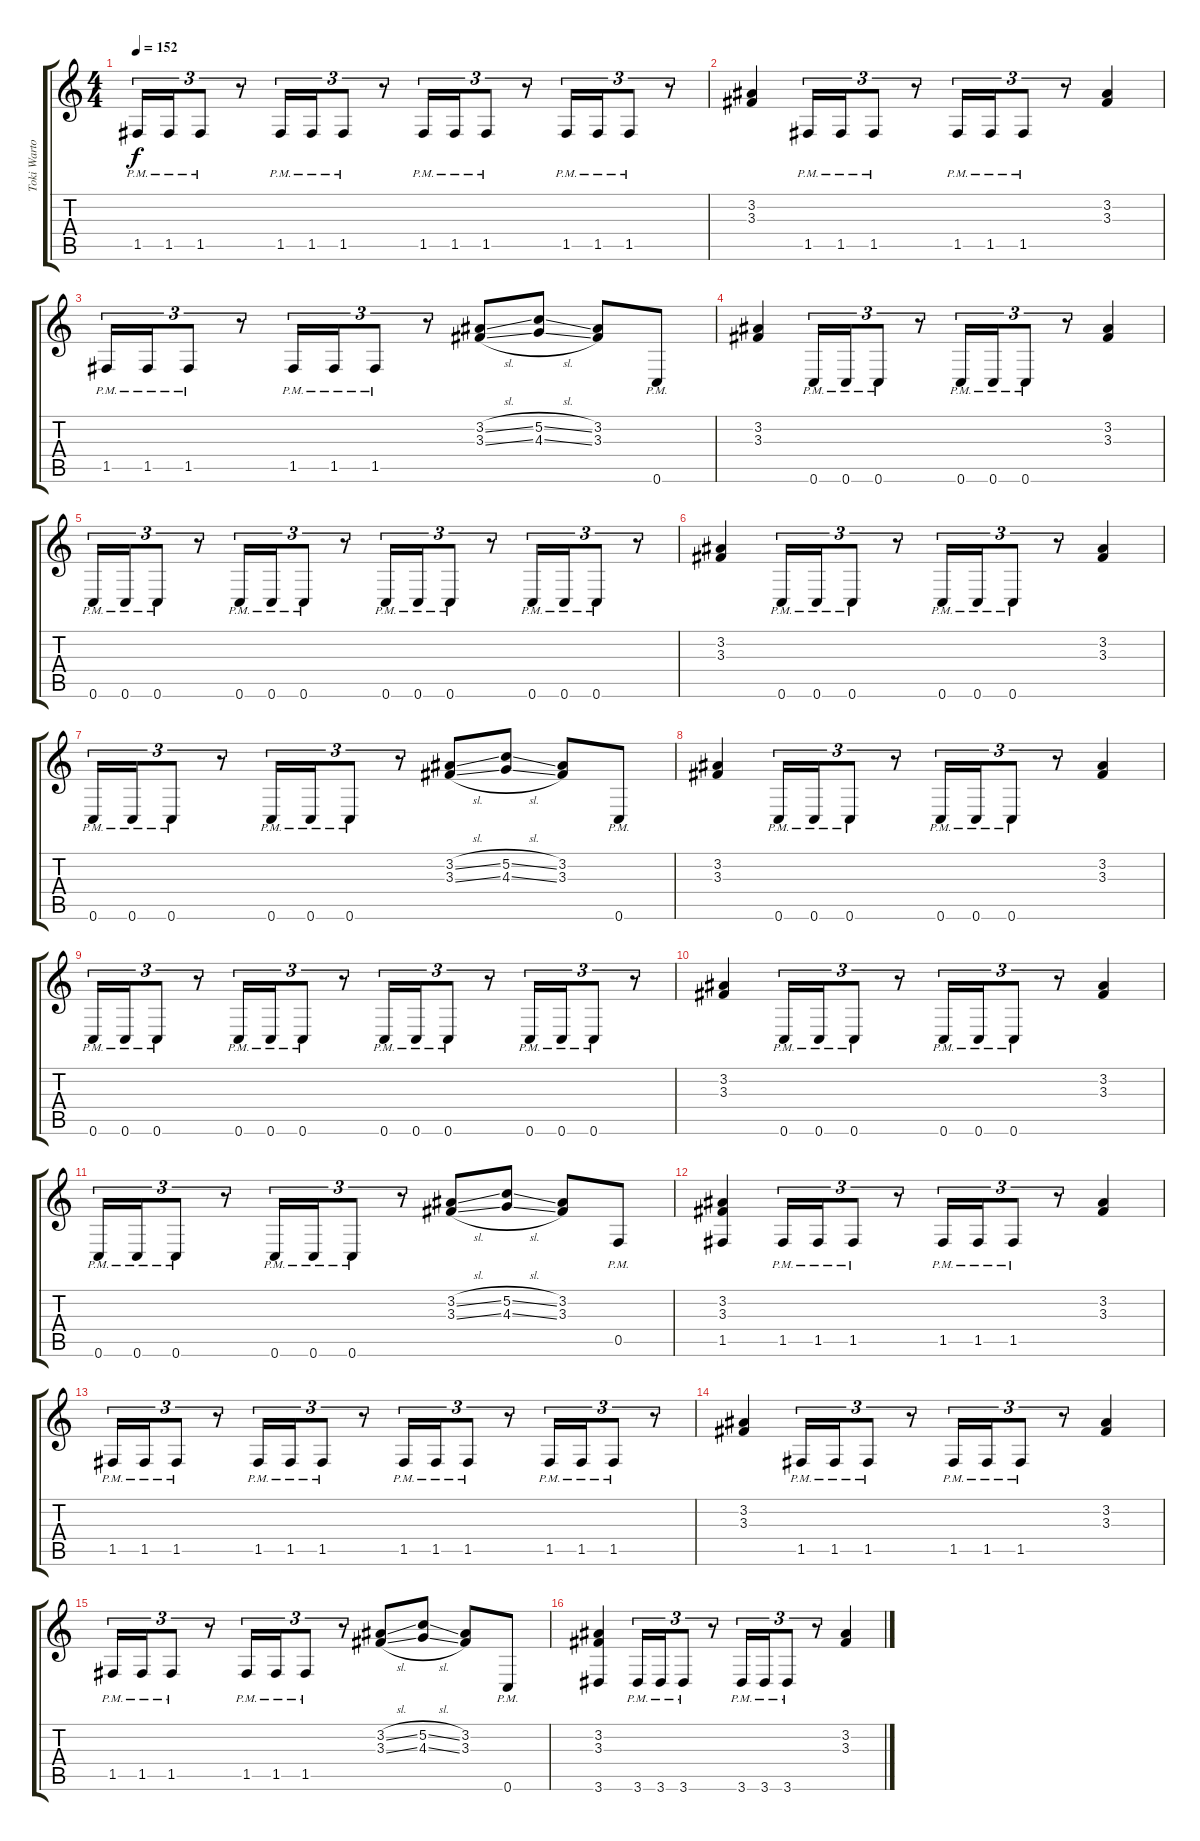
\track ("Toki Wartooth (Lead Guitar 2)" "Toki Warto") {instrument distortionguitar}
\staff {score tabs}
\tuning (C4 G3 Eb3 Bb2 F2 C2) {hide}
\ts (4 4)
\tempo 152
\clef g2
\ks c
1.5{pm}.16{tu (3 2) dy f} 1.5{pm}.16{tu (3 2)} 1.5{pm}.8{tu (3 2)} r.8{tu (3 2)} 1.5{pm}.16{tu (3 2)} 1.5{pm}.16{tu (3 2)} 1.5{pm}.8{tu (3 2)} r.8{tu (3 2)} 1.5{pm}.16{tu (3 2)} 1.5{pm}.16{tu (3 2)} 1.5{pm}.8{tu (3 2)} r.8{tu (3 2)} 1.5{pm}.16{tu (3 2)} 1.5{pm}.16{tu (3 2)} 1.5{pm}.8{tu (3 2)} r.8{tu (3 2)} |
(3.2 3.3).4 1.5{pm}.16{tu (3 2)} 1.5{pm}.16{tu (3 2)} 1.5{pm}.8{tu (3 2)} r.8{tu (3 2)} 1.5{pm}.16{tu (3 2)} 1.5{pm}.16{tu (3 2)} 1.5{pm}.8{tu (3 2)} r.8{tu (3 2)} (3.2 3.3).4 |
1.5{pm}.16{tu (3 2)} 1.5{pm}.16{tu (3 2)} 1.5{pm}.8{tu (3 2)} r.8{tu (3 2)} 1.5{pm}.16{tu (3 2)} 1.5{pm}.16{tu (3 2)} 1.5{pm}.8{tu (3 2)} r.8{tu (3 2)} (3.2{sl} 3.3{sl}).8 (5.2{sl} 4.3{sl}).8 (3.2 3.3).8 0.6{pm}.8 |
(3.2 3.3).4 0.6{pm}.16{tu (3 2)} 0.6{pm}.16{tu (3 2)} 0.6{pm}.8{tu (3 2)} r.8{tu (3 2)} 0.6{pm}.16{tu (3 2)} 0.6{pm}.16{tu (3 2)} 0.6{pm}.8{tu (3 2)} r.8{tu (3 2)} (3.2 3.3).4 |
0.6{pm}.16{tu (3 2)} 0.6{pm}.16{tu (3 2)} 0.6{pm}.8{tu (3 2)} r.8{tu (3 2)} 0.6{pm}.16{tu (3 2)} 0.6{pm}.16{tu (3 2)} 0.6{pm}.8{tu (3 2)} r.8{tu (3 2)} 0.6{pm}.16{tu (3 2)} 0.6{pm}.16{tu (3 2)} 0.6{pm}.8{tu (3 2)} r.8{tu (3 2)} 0.6{pm}.16{tu (3 2)} 0.6{pm}.16{tu (3 2)} 0.6{pm}.8{tu (3 2)} r.8{tu (3 2)} |
(3.2 3.3).4 0.6{pm}.16{tu (3 2)} 0.6{pm}.16{tu (3 2)} 0.6{pm}.8{tu (3 2)} r.8{tu (3 2)} 0.6{pm}.16{tu (3 2)} 0.6{pm}.16{tu (3 2)} 0.6{pm}.8{tu (3 2)} r.8{tu (3 2)} (3.2 3.3).4 |
0.6{pm}.16{tu (3 2)} 0.6{pm}.16{tu (3 2)} 0.6{pm}.8{tu (3 2)} r.8{tu (3 2)} 0.6{pm}.16{tu (3 2)} 0.6{pm}.16{tu (3 2)} 0.6{pm}.8{tu (3 2)} r.8{tu (3 2)} (3.2{sl} 3.3{sl}).8 (5.2{sl} 4.3{sl}).8 (3.2 3.3).8 0.6{pm}.8 |
(3.2 3.3).4 0.6{pm}.16{tu (3 2)} 0.6{pm}.16{tu (3 2)} 0.6{pm}.8{tu (3 2)} r.8{tu (3 2)} 0.6{pm}.16{tu (3 2)} 0.6{pm}.16{tu (3 2)} 0.6{pm}.8{tu (3 2)} r.8{tu (3 2)} (3.2 3.3).4 |
0.6{pm}.16{tu (3 2)} 0.6{pm}.16{tu (3 2)} 0.6{pm}.8{tu (3 2)} r.8{tu (3 2)} 0.6{pm}.16{tu (3 2)} 0.6{pm}.16{tu (3 2)} 0.6{pm}.8{tu (3 2)} r.8{tu (3 2)} 0.6{pm}.16{tu (3 2)} 0.6{pm}.16{tu (3 2)} 0.6{pm}.8{tu (3 2)} r.8{tu (3 2)} 0.6{pm}.16{tu (3 2)} 0.6{pm}.16{tu (3 2)} 0.6{pm}.8{tu (3 2)} r.8{tu (3 2)} |
(3.2 3.3).4 0.6{pm}.16{tu (3 2)} 0.6{pm}.16{tu (3 2)} 0.6{pm}.8{tu (3 2)} r.8{tu (3 2)} 0.6{pm}.16{tu (3 2)} 0.6{pm}.16{tu (3 2)} 0.6{pm}.8{tu (3 2)} r.8{tu (3 2)} (3.2 3.3).4 |
0.6{pm}.16{tu (3 2)} 0.6{pm}.16{tu (3 2)} 0.6{pm}.8{tu (3 2)} r.8{tu (3 2)} 0.6{pm}.16{tu (3 2)} 0.6{pm}.16{tu (3 2)} 0.6{pm}.8{tu (3 2)} r.8{tu (3 2)} (3.2{sl} 3.3{sl}).8 (5.2{sl} 4.3{sl}).8 (3.2 3.3).8 0.5{pm}.8 |
(3.2 3.3 1.5).4 1.5{pm}.16{tu (3 2)} 1.5{pm}.16{tu (3 2)} 1.5{pm}.8{tu (3 2)} r.8{tu (3 2)} 1.5{pm}.16{tu (3 2)} 1.5{pm}.16{tu (3 2)} 1.5{pm}.8{tu (3 2)} r.8{tu (3 2)} (3.2 3.3).4 |
1.5{pm}.16{tu (3 2)} 1.5{pm}.16{tu (3 2)} 1.5{pm}.8{tu (3 2)} r.8{tu (3 2)} 1.5{pm}.16{tu (3 2)} 1.5{pm}.16{tu (3 2)} 1.5{pm}.8{tu (3 2)} r.8{tu (3 2)} 1.5{pm}.16{tu (3 2)} 1.5{pm}.16{tu (3 2)} 1.5{pm}.8{tu (3 2)} r.8{tu (3 2)} 1.5{pm}.16{tu (3 2)} 1.5{pm}.16{tu (3 2)} 1.5{pm}.8{tu (3 2)} r.8{tu (3 2)} |
(3.2 3.3).4 1.5{pm}.16{tu (3 2)} 1.5{pm}.16{tu (3 2)} 1.5{pm}.8{tu (3 2)} r.8{tu (3 2)} 1.5{pm}.16{tu (3 2)} 1.5{pm}.16{tu (3 2)} 1.5{pm}.8{tu (3 2)} r.8{tu (3 2)} (3.2 3.3).4 |
1.5{pm}.16{tu (3 2)} 1.5{pm}.16{tu (3 2)} 1.5{pm}.8{tu (3 2)} r.8{tu (3 2)} 1.5{pm}.16{tu (3 2)} 1.5{pm}.16{tu (3 2)} 1.5{pm}.8{tu (3 2)} r.8{tu (3 2)} (3.2{sl} 3.3{sl}).8 (5.2{sl} 4.3{sl}).8 (3.2 3.3).8 0.6{pm}.8 |
(3.2 3.3 3.6).4 3.6{pm}.16{tu (3 2)} 3.6{pm}.16{tu (3 2)} 3.6{pm}.8{tu (3 2)} r.8{tu (3 2)} 3.6{pm}.16{tu (3 2)} 3.6{pm}.16{tu (3 2)} 3.6{pm}.8{tu (3 2)} r.8{tu (3 2)} (3.2 3.3).4
